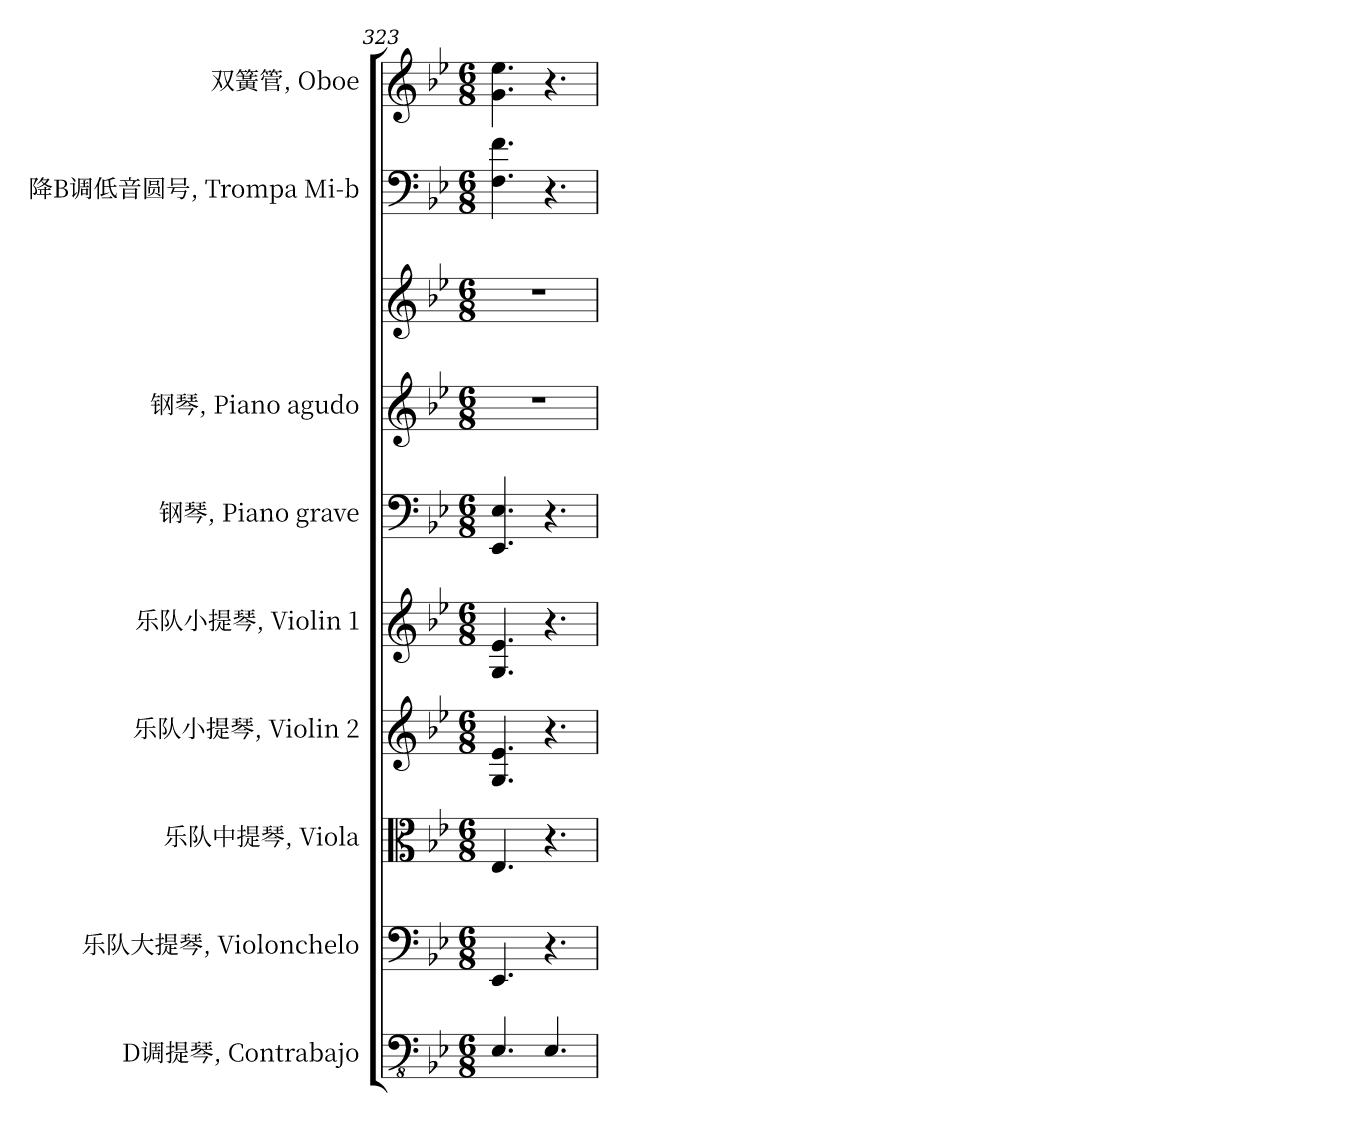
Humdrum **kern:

**kern	**kern	**kern	**kern	**kern	**kern	**kern	**kern	**kern	**kern
*part9	*part8	*part7	*part6	*part5	*part4	*part3	*part3	*part2	*part1
*staff10	*staff9	*staff8	*staff7	*staff6	*staff5	*staff4	*staff3	*staff2	*staff1
*I"D调提琴, Contrabajo	*I"乐队大提琴, Violonchelo	*I"乐队中提琴, Viola	*I"乐队小提琴, Violin 2	*I"乐队小提琴, Violin 1	*I"钢琴, Piano grave	*I"钢琴, Piano agudo	*	*I"降B调低音圆号, Trompa Mi-b	*I"双簧管, Oboe
*	*	*	*	*	*I'Pno.	*I'Pno.	*	*	*I'Ob.
*clefFv4	*clefF4	*clefC3	*clefG2	*clefG2	*clefF4	*clefG2	*clefG2	*clefF4	*clefG2
*ITrd7c12	*	*	*	*	*	*	*	*ITrd1c2	*
*k[b-e-]	*k[b-e-]	*k[b-e-]	*k[b-e-]	*k[b-e-]	*k[b-e-]	*k[b-e-]	*k[b-e-]	*k[b-e-a-d-]	*k[b-e-]
*M6/8	*M6/8	*M6/8	*M6/8	*M6/8	*M6/8	*M6/8	*M6/8	*M6/8	*M6/8
*MM120	*MM120	*MM120	*MM120	*MM120	*MM120	*MM120	*MM120	*MM120	*MM120
=323	=323	=323	=323	=323	=323	=323	=323	=323	=323
4.EEE-/	4.EE-/	4.E-/	4.G/ 4.e-/	4.G/ 4.e-/	4.EE-/ 4.E-/	2.r	2.r	4.E-\ 4.e-\	4.g\ 4.ee-\
4.EEE-/	4.r	4.r	4.r	4.r	4.r	.	.	4.r	4.r
=	=	=	=	=	=	=	=	=	=
*-	*-	*-	*-	*-	*-	*-	*-	*-	*-
